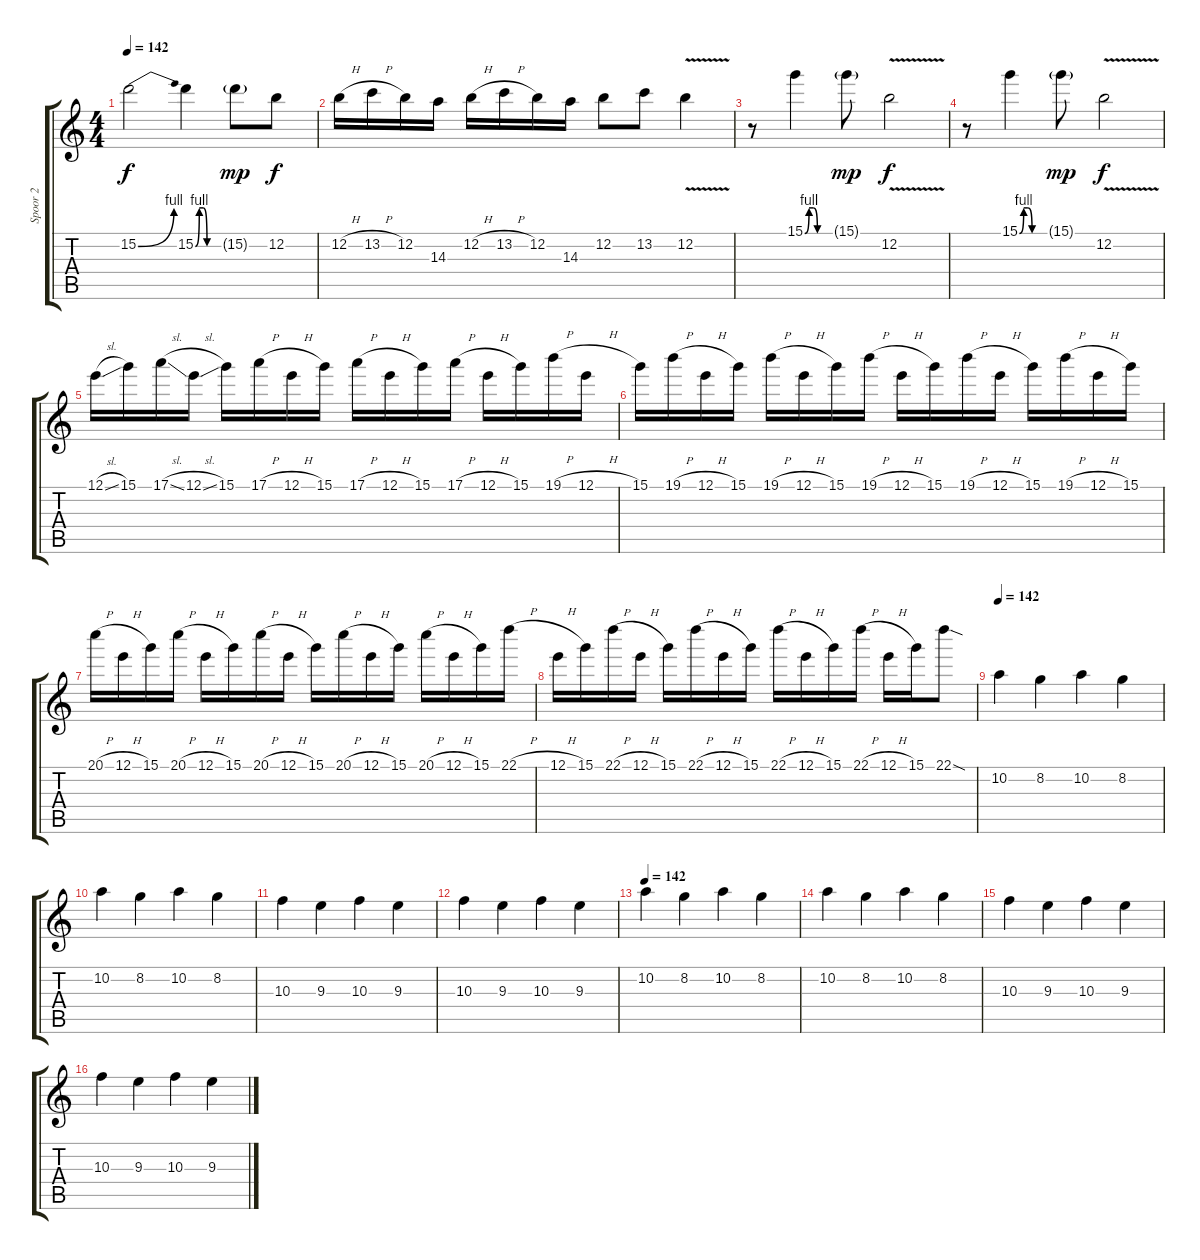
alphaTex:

\track ("Spoor 2" "Spoor 2") {instrument overdrivenguitar}
\staff {score tabs}
\tuning (E4 B3 G3 D3 A2 E2) {hide}
\ts (4 4)
\tempo 142
\clef g2
\ks c
15.2{be (bend 0 0 60 4)}.2{dy f} 15.2{be (custom 0 0 10 4 20 4 30 0 60 0)}.4 15.2{g}.8{dy mp} 12.2.8{dy f} |
12.2{h}.16 13.2{h}.16 12.2.16 14.3.16 12.2{h}.16 13.2{h}.16 12.2.16 14.3.16 12.2.8 13.2.8 12.2{v}.4 |
r.8 15.1{be (custom 0 0 10 4 20 4 30 0 60 0)}.4 15.1{g}.8{dy mp} 12.2{v}.2{dy f} |
r.8 15.1{be (custom 0 0 10 4 20 4 30 0 60 0)}.4 15.1{g}.8{dy mp} 12.2{v}.2{dy f} |
12.1{sl}.16 15.1.16 17.1{sl}.16 12.1{sl}.16 15.1.16 17.1{h}.16 12.1{h}.16 15.1.16 17.1{h}.16 12.1{h}.16 15.1.16 17.1{h}.16 12.1{h}.16 15.1.16 19.1{h}.16 12.1{h}.16 |
15.1.16 19.1{h}.16 12.1{h}.16 15.1.16 19.1{h}.16 12.1{h}.16 15.1.16 19.1{h}.16 12.1{h}.16 15.1.16 19.1{h}.16 12.1{h}.16 15.1.16 19.1{h}.16 12.1{h}.16 15.1.16 |
20.1{h}.16 12.1{h}.16 15.1.16 20.1{h}.16 12.1{h}.16 15.1.16 20.1{h}.16 12.1{h}.16 15.1.16 20.1{h}.16 12.1{h}.16 15.1.16 20.1{h}.16 12.1{h}.16 15.1.16 22.1{h}.16 |
12.1{h}.16 15.1.16 22.1{h}.16 12.1{h}.16 15.1.16 22.1{h}.16 12.1{h}.16 15.1.16 22.1{h}.16 12.1{h}.16 15.1.16 22.1{h}.16 12.1{h}.16 15.1.16 22.1{sod}.8 |
\tempo 142
10.2.4 8.2.4 10.2.4 8.2.4 |
10.2.4 8.2.4 10.2.4 8.2.4 |
10.3.4 9.3.4 10.3.4 9.3.4 |
10.3.4 9.3.4 10.3.4 9.3.4 |
\tempo 142
10.2.4 8.2.4 10.2.4 8.2.4 |
10.2.4 8.2.4 10.2.4 8.2.4 |
10.3.4 9.3.4 10.3.4 9.3.4 |
10.3.4 9.3.4 10.3.4 9.3.4
